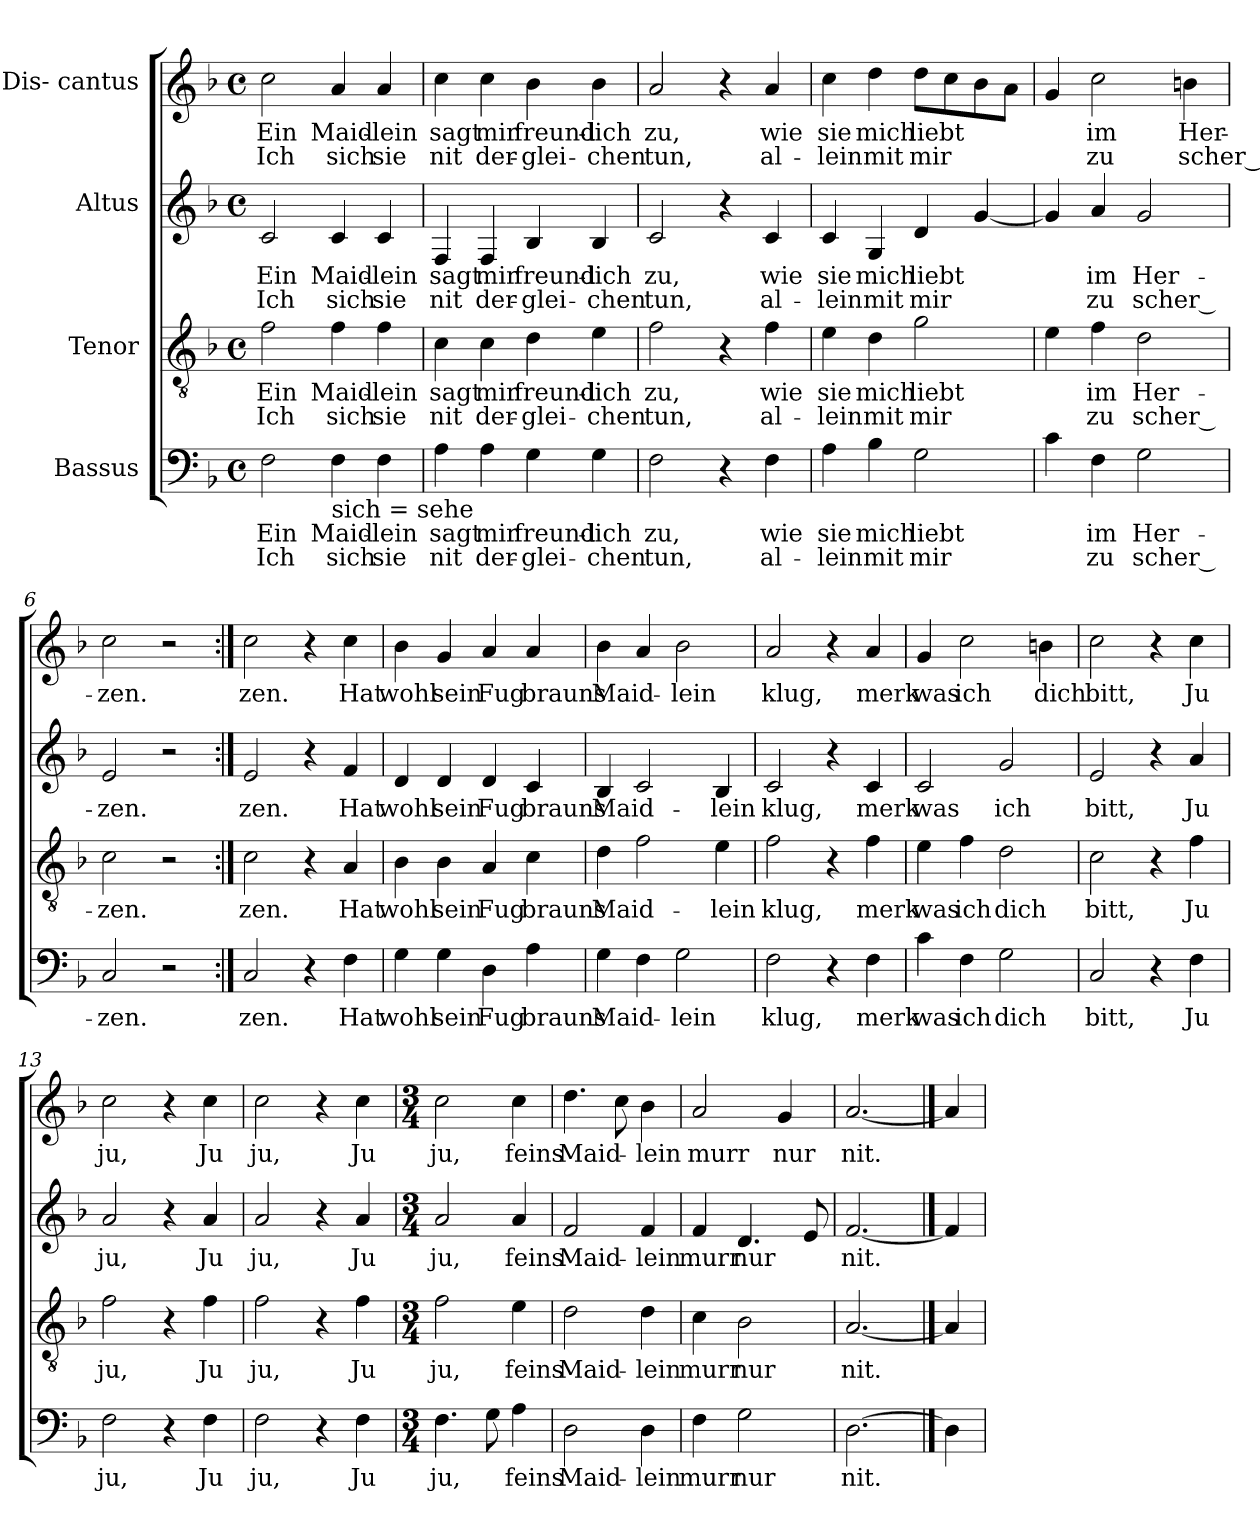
**kern	**text	**text	**kern	**text	**text	**kern	**text	**text	**kern	**text	**text
*part4	*part4	*part4	*part3	*part3	*part3	*part2	*part2	*part2	*part1	*part1	*part1
*staff4	*staff4	*staff4	*staff3	*staff3	*staff3	*staff2	*staff2	*staff2	*staff1	*staff1	*staff1
*I"Bassus	*	*	*I"Tenor	*	*	*I"Altus	*	*	*I"Dis- cantus	*	*
*clefF4	*	*	*clefGv2	*	*	*clefG2	*	*	*clefG2	*	*
*k[b-]	*	*	*k[b-]	*	*	*k[b-]	*	*	*k[b-]	*	*
*M4/4	*	*	*M4/4	*	*	*M4/4	*	*	*M4/4	*	*
*met(c)	*	*	*met(c)	*	*	*met(c)	*	*	*met(c)	*	*
=1	=1	=1	=1	=1	=1	=1	=1	=1	=1	=1	=1
!	!LO:LY:b	!LO:LY:b	!	!LO:LY:b	!LO:LY:b	!	!LO:LY:b	!LO:LY:b	!	!LO:LY:b	!LO:LY:b
2F\	Ein	Ich	2f\	Ein	Ich	2c/	Ein	Ich	2cc\	Ein	Ich
!LO:TX:b:t=sich = sehe	!	!	!	!	!	!	!	!	!	!	!
!	!LO:LY:b	!LO:LY:b	!	!LO:LY:b	!LO:LY:b	!	!LO:LY:b	!LO:LY:b	!	!LO:LY:b	!LO:LY:b
4F\	Maid-	sich	4f\	Maid-	sich	4c/	Maid-	sich	4a/	Maid-	sich
!	!LO:LY:b	!LO:LY:b	!	!LO:LY:b	!LO:LY:b	!	!LO:LY:b	!LO:LY:b	!	!LO:LY:b	!LO:LY:b
4F\	-lein	sie	4f\	-lein	sie	4c/	-lein	sie	4a/	-lein	sie
=2	=2	=2	=2	=2	=2	=2	=2	=2	=2	=2	=2
!	!LO:LY:b	!LO:LY:b	!	!LO:LY:b	!LO:LY:b	!	!LO:LY:b	!LO:LY:b	!	!LO:LY:b	!LO:LY:b
4A\	sagt	nit	4c\	sagt	nit	4F/	sagt	nit	4cc\	sagt	nit
!	!LO:LY:b	!LO:LY:b	!	!LO:LY:b	!LO:LY:b	!	!LO:LY:b	!LO:LY:b	!	!LO:LY:b	!LO:LY:b
4A\	mir	der-	4c\	mir	der-	4F/	mir	der-	4cc\	mir	der-
!	!LO:LY:b	!LO:LY:b	!	!LO:LY:b	!LO:LY:b	!	!LO:LY:b	!LO:LY:b	!	!LO:LY:b	!LO:LY:b
4G\	freund-	-glei-	4d\	freund-	-glei-	4B-/	freund-	-glei-	4b-\	freund-	-glei-
!	!LO:LY:b	!LO:LY:b	!	!LO:LY:b	!LO:LY:b	!	!LO:LY:b	!LO:LY:b	!	!LO:LY:b	!LO:LY:b
4G\	-lich	-chen	4e\	-lich	-chen	4B-/	-lich	-chen	4b-\	-lich	-chen
=3	=3	=3	=3	=3	=3	=3	=3	=3	=3	=3	=3
!	!LO:LY:b	!LO:LY:b	!	!LO:LY:b	!LO:LY:b	!	!LO:LY:b	!LO:LY:b	!	!LO:LY:b	!LO:LY:b
2F\	zu,	tun,	2f\	zu,	tun,	2c/	zu,	tun,	2a/	zu,	tun,
4r	.	.	4r	.	.	4r	.	.	4r	.	.
!	!LO:LY:b	!LO:LY:b	!	!LO:LY:b	!LO:LY:b	!	!LO:LY:b	!LO:LY:b	!	!LO:LY:b	!LO:LY:b
4F\	wie	al-	4f\	wie	al-	4c/	wie	al-	4a/	wie	al-
=4	=4	=4	=4	=4	=4	=4	=4	=4	=4	=4	=4
!	!LO:LY:b	!LO:LY:b	!	!LO:LY:b	!LO:LY:b	!	!LO:LY:b	!LO:LY:b	!	!LO:LY:b	!LO:LY:b
4A\	sie	-lein	4e\	sie	-lein	4c/	sie	-lein	4cc\	sie	-lein
!	!LO:LY:b	!LO:LY:b	!	!LO:LY:b	!LO:LY:b	!	!LO:LY:b	!LO:LY:b	!	!LO:LY:b	!LO:LY:b
4B-\	mich	mit	4d\	mich	mit	4G/	mich	mit	4dd\	mich	mit
!	!LO:LY:b	!LO:LY:b	!	!LO:LY:b	!LO:LY:b	!	!LO:LY:b	!LO:LY:b	!	!LO:LY:b	!LO:LY:b
2G\	liebt	mir	2g\	liebt	mir	4d/	liebt	mir	8dd\L	liebt	mir
.	.	.	.	.	.	.	.	.	8cc\	.	.
.	.	.	.	.	.	[4g/	.	.	8b-\	.	.
.	.	.	.	.	.	.	.	.	8a\J	.	.
=5	=5	=5	=5	=5	=5	=5	=5	=5	=5	=5	=5
4c\	.	.	4e\	.	.	4g/]	.	.	4g/	.	.
!	!LO:LY:b	!LO:LY:b	!	!LO:LY:b	!LO:LY:b	!	!LO:LY:b	!LO:LY:b	!	!LO:LY:b	!LO:LY:b
4F\	im	zu	4f\	im	zu	4a/	im	zu	2cc\	im	zu
!	!LO:LY:b	!LO:LY:b	!	!LO:LY:b	!LO:LY:b	!	!LO:LY:b	!LO:LY:b	!	!	!
2G\	Her-	scher --	2d\	Her-	scher --	2g/	Her-	scher --	.	.	.
!	!	!	!	!	!	!	!	!	!	!LO:LY:b	!LO:LY:b
.	.	.	.	.	.	.	.	.	4bn\	Her-	scher --
!!LO:LB:g=z
=6	=6	=6	=6	=6	=6	=6	=6	=6	=6	=6	=6
!	!LO:LY:b	!	!	!LO:LY:b	!	!	!LO:LY:b	!	!	!LO:LY:b	!
2C/	-zen.	.	2c\	-zen.	.	2e/	-zen.	.	2cc\	-zen.	.
2r	.	.	2r	.	.	2r	.	.	2r	.	.
=7:|!	=7:|!	=7:|!	=7:|!	=7:|!	=7:|!	=7:|!	=7:|!	=7:|!	=7:|!	=7:|!	=7:|!
!	!LO:LY:b	!	!	!LO:LY:b	!	!	!LO:LY:b	!	!	!LO:LY:b	!
2C/	zen.	.	2c\	zen.	.	2e/	zen.	.	2cc\	zen.	.
4r	.	.	4r	.	.	4r	.	.	4r	.	.
!	!LO:LY:b	!	!	!LO:LY:b	!	!	!LO:LY:b	!	!	!LO:LY:b	!
4F\	Hat	.	4A/	Hat	.	4f/	Hat	.	4cc\	Hat	.
=8	=8	=8	=8	=8	=8	=8	=8	=8	=8	=8	=8
!	!LO:LY:b	!	!	!LO:LY:b	!	!	!LO:LY:b	!	!	!LO:LY:b	!
4G\	wohl	.	4B-\	wohl	.	4d/	wohl	.	4b-\	wohl	.
!	!LO:LY:b	!	!	!LO:LY:b	!	!	!LO:LY:b	!	!	!LO:LY:b	!
4G\	sein	.	4B-\	sein	.	4d/	sein	.	4g/	sein	.
!	!LO:LY:b	!	!	!LO:LY:b	!	!	!LO:LY:b	!	!	!LO:LY:b	!
4D\	Fug	.	4A/	Fug	.	4d/	Fug	.	4a/	Fug	.
!	!LO:LY:b	!	!	!LO:LY:b	!	!	!LO:LY:b	!	!	!LO:LY:b	!
4A\	brauns	.	4c\	brauns	.	4c/	brauns	.	4a/	brauns	.
=9	=9	=9	=9	=9	=9	=9	=9	=9	=9	=9	=9
!	!LO:LY:b	!	!	!LO:LY:b	!	!	!LO:LY:b	!	!	!LO:LY:b	!
4G\	Maid-	.	4d\	Maid-	.	4B-/	Maid-	.	4b-\	Maid-	.
4F\	.	.	2f\	.	.	2c/	.	.	4a/	.	.
!	!LO:LY:b	!	!	!	!	!	!	!	!	!LO:LY:b	!
2G\	-lein	.	.	.	.	.	.	.	2b-\	-lein	.
!	!	!	!	!LO:LY:b	!	!	!LO:LY:b	!	!	!	!
.	.	.	4e\	-lein	.	4B-/	-lein	.	.	.	.
=10	=10	=10	=10	=10	=10	=10	=10	=10	=10	=10	=10
!	!LO:LY:b	!	!	!LO:LY:b	!	!	!LO:LY:b	!	!	!LO:LY:b	!
2F\	klug,	.	2f\	klug,	.	2c/	klug,	.	2a/	klug,	.
4r	.	.	4r	.	.	4r	.	.	4r	.	.
!	!LO:LY:b	!	!	!LO:LY:b	!	!	!LO:LY:b	!	!	!LO:LY:b	!
4F\	merk	.	4f\	merk	.	4c/	merk	.	4a/	merk	.
=11	=11	=11	=11	=11	=11	=11	=11	=11	=11	=11	=11
!	!LO:LY:b	!	!	!LO:LY:b	!	!	!LO:LY:b	!	!	!LO:LY:b	!
4c\	was	.	4e\	was	.	2c/	was	.	4g/	was	.
!	!LO:LY:b	!	!	!LO:LY:b	!	!	!	!	!	!LO:LY:b	!
4F\	ich	.	4f\	ich	.	.	.	.	2cc\	ich	.
!	!LO:LY:b	!	!	!LO:LY:b	!	!	!LO:LY:b	!	!	!	!
2G\	dich	.	2d\	dich	.	2g/	ich	.	.	.	.
!	!	!	!	!	!	!	!	!	!	!LO:LY:b	!
.	.	.	.	.	.	.	.	.	4bn\	dich	.
!!LO:LB:g=z
=12	=12	=12	=12	=12	=12	=12	=12	=12	=12	=12	=12
!	!LO:LY:b	!	!	!LO:LY:b	!	!	!LO:LY:b	!	!	!LO:LY:b	!
2C/	bitt,	.	2c\	bitt,	.	2e/	bitt,	.	2cc\	bitt,	.
4r	.	.	4r	.	.	4r	.	.	4r	.	.
!	!LO:LY:b	!	!	!LO:LY:b	!	!	!LO:LY:b	!	!	!LO:LY:b	!
4F\	Ju	.	4f\	Ju	.	4a/	Ju	.	4cc\	Ju	.
=13	=13	=13	=13	=13	=13	=13	=13	=13	=13	=13	=13
!	!LO:LY:b	!	!	!LO:LY:b	!	!	!LO:LY:b	!	!	!LO:LY:b	!
2F\	ju,	.	2f\	ju,	.	2a/	ju,	.	2cc\	ju,	.
4r	.	.	4r	.	.	4r	.	.	4r	.	.
!	!LO:LY:b	!	!	!LO:LY:b	!	!	!LO:LY:b	!	!	!LO:LY:b	!
4F\	Ju	.	4f\	Ju	.	4a/	Ju	.	4cc\	Ju	.
=14	=14	=14	=14	=14	=14	=14	=14	=14	=14	=14	=14
!	!LO:LY:b	!	!	!LO:LY:b	!	!	!LO:LY:b	!	!	!LO:LY:b	!
2F\	ju,	.	2f\	ju,	.	2a/	ju,	.	2cc\	ju,	.
4r	.	.	4r	.	.	4r	.	.	4r	.	.
!	!LO:LY:b	!	!	!LO:LY:b	!	!	!LO:LY:b	!	!	!LO:LY:b	!
4F\	Ju	.	4f\	Ju	.	4a/	Ju	.	4cc\	Ju	.
=15	=15	=15	=15	=15	=15	=15	=15	=15	=15	=15	=15
*M3/4	*	*	*M3/4	*	*	*M3/4	*	*	*M3/4	*	*
!	!LO:LY:b	!	!	!LO:LY:b	!	!	!LO:LY:b	!	!	!LO:LY:b	!
4.F\	ju,	.	2f\	ju,	.	2a/	ju,	.	2cc\	ju,	.
8G\	.	.	.	.	.	.	.	.	.	.	.
!	!LO:LY:b	!	!	!LO:LY:b	!	!	!LO:LY:b	!	!	!LO:LY:b	!
4A\	feins	.	4e\	feins	.	4a/	feins	.	4cc\	feins	.
=16	=16	=16	=16	=16	=16	=16	=16	=16	=16	=16	=16
!	!LO:LY:b	!	!	!LO:LY:b	!	!	!LO:LY:b	!	!	!LO:LY:b	!
2D\	Maid-	.	2d\	Maid-	.	2f/	Maid-	.	4.dd\	Maid-	.
.	.	.	.	.	.	.	.	.	8cc\	.	.
!	!LO:LY:b	!	!	!LO:LY:b	!	!	!LO:LY:b	!	!	!LO:LY:b	!
4D\	-lein	.	4d\	-lein	.	4f/	-lein	.	4b-\	-lein	.
=17	=17	=17	=17	=17	=17	=17	=17	=17	=17	=17	=17
!	!LO:LY:b	!	!	!LO:LY:b	!	!	!LO:LY:b	!	!	!LO:LY:b	!
4F\	murr	.	4c\	murr	.	4f/	murr	.	2a/	murr	.
!	!LO:LY:b	!	!	!LO:LY:b	!	!	!LO:LY:b	!	!	!	!
2G\	nur	.	2B-\	nur	.	4.d/	nur	.	.	.	.
!	!	!	!	!	!	!	!	!	!	!LO:LY:b	!
.	.	.	.	.	.	.	.	.	4g/	nur	.
.	.	.	.	.	.	8e/	.	.	.	.	.
=18	=18	=18	=18	=18	=18	=18	=18	=18	=18	=18	=18
!	!LO:LY:b	!	!	!LO:LY:b	!	!	!LO:LY:b	!	!	!LO:LY:b	!
[2.D	nit.	.	[2.A	nit.	.	[2.f	nit.	.	[2.a	nit.	.
==19	==19	==19	==19	==19	==19	==19	==19	==19	==19	==19	==19
4D]	.	.	4A]	.	.	4f]	.	.	4a]	.	.
=	=	=	=	=	=	=	=	=	=	=	=
*-	*-	*-	*-	*-	*-	*-	*-	*-	*-	*-	*-
